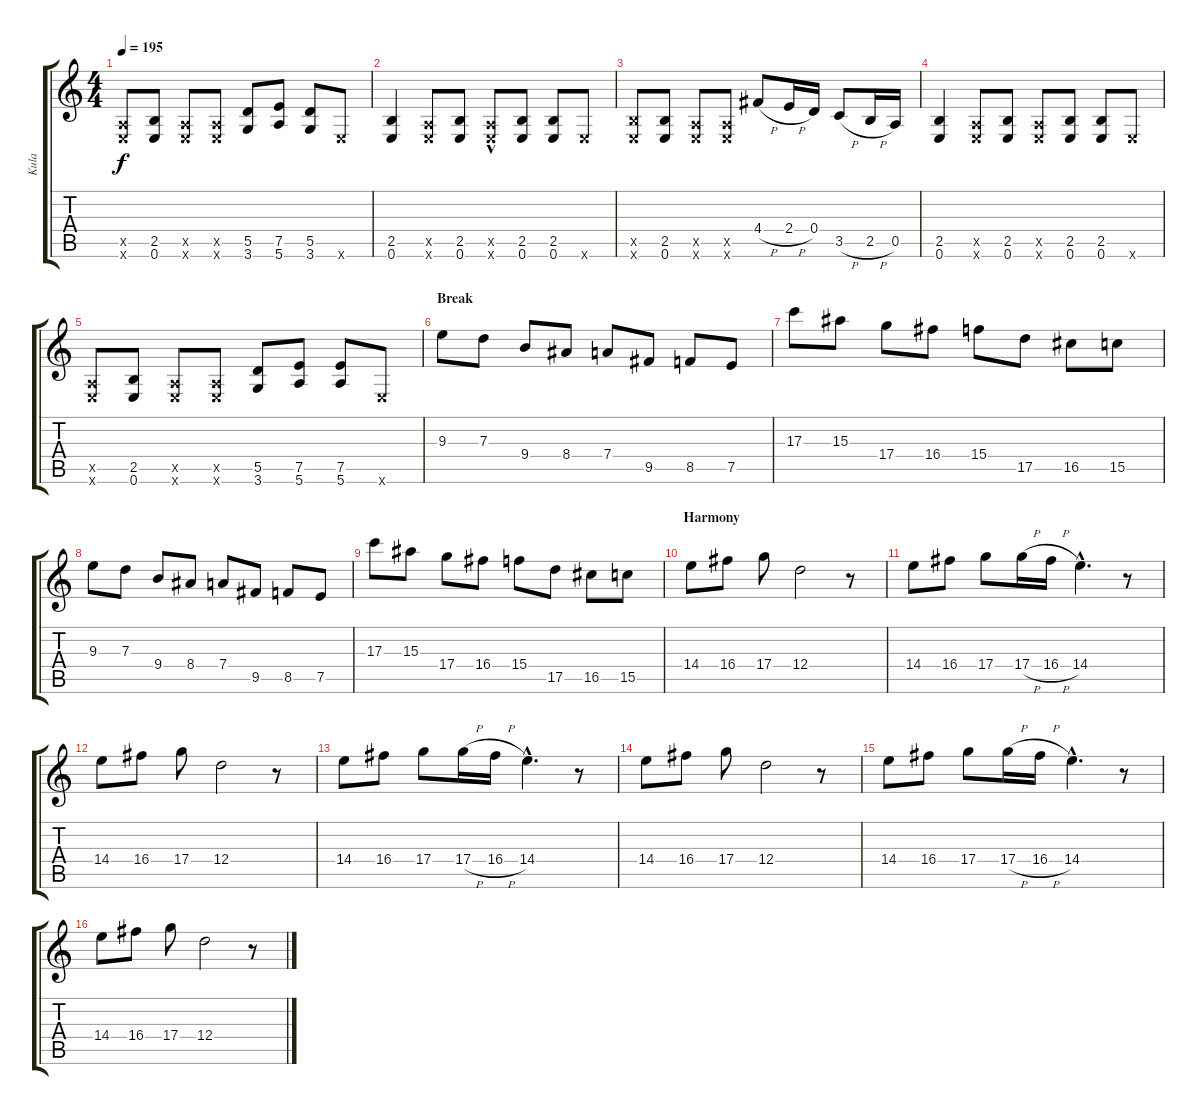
\track ("Kula" "Kula") {instrument overdrivenguitar}
\staff {score tabs}
\tuning (E4 B3 G3 D3 A2 E2) {hide}
\ts (4 4)
\tempo 195
\clef g2
\ks c
(0.5{x} 0.6{x}).8{dy f} (2.5 0.6).8 (0.5{x} 0.6{x}).8 (0.5{x} 0.6{x}).8 (5.5 3.6).8 (7.5 5.6).8 (5.5 3.6).8 0.6{x}.8 |
(2.5 0.6).4 (0.5{x} 0.6{x}).8 (2.5 0.6).8 (0.5{hac x} 0.6{hac x}).8 (2.5 0.6).8 (2.5 0.6).8 0.6{x}.8 |
(2.5{x} 0.6{x}).8 (2.5 0.6).8 (0.5{x} 0.6{x}).8 (0.5{x} 0.6{x}).8 4.4{h}.8 2.4{h}.16 0.4.16 3.5{h}.8 2.5{h}.16 0.5.16 |
(2.5 0.6).4 (0.5{x} 0.6{x}).8 (2.5 0.6).8 (0.5{x} 0.6{x}).8 (2.5 0.6).8 (2.5 0.6).8 0.6{x}.8 |
(0.5{x} 0.6{x}).8 (2.5 0.6).8 (0.5{x} 0.6{x}).8 (0.5{x} 0.6{x}).8 (5.5 3.6).8 (7.5 5.6).8 (7.5 5.6).8 0.6{x}.8 |
\section ("" "Break")
9.3.8 7.3.8 9.4.8 8.4.8 7.4.8 9.5.8 8.5.8 7.5.8 |
17.3.8 15.3.8 17.4.8 16.4.8 15.4.8 17.5.8 16.5.8 15.5.8 |
9.3.8 7.3.8 9.4.8 8.4.8 7.4.8 9.5.8 8.5.8 7.5.8 |
17.3.8 15.3.8 17.4.8 16.4.8 15.4.8 17.5.8 16.5.8 15.5.8 |
\section ("" "Harmony")
14.4.8 16.4.8 17.4.8 12.4.2 r.8 |
14.4.8 16.4.8 17.4.8 17.4{h}.16 16.4{h}.16 14.4{hac}.4{d} r.8 |
14.4.8 16.4.8 17.4.8 12.4.2 r.8 |
14.4.8 16.4.8 17.4.8 17.4{h}.16 16.4{h}.16 14.4{hac}.4{d} r.8 |
14.4.8 16.4.8 17.4.8 12.4.2 r.8 |
14.4.8 16.4.8 17.4.8 17.4{h}.16 16.4{h}.16 14.4{hac}.4{d} r.8 |
14.4.8 16.4.8 17.4.8 12.4.2 r.8
